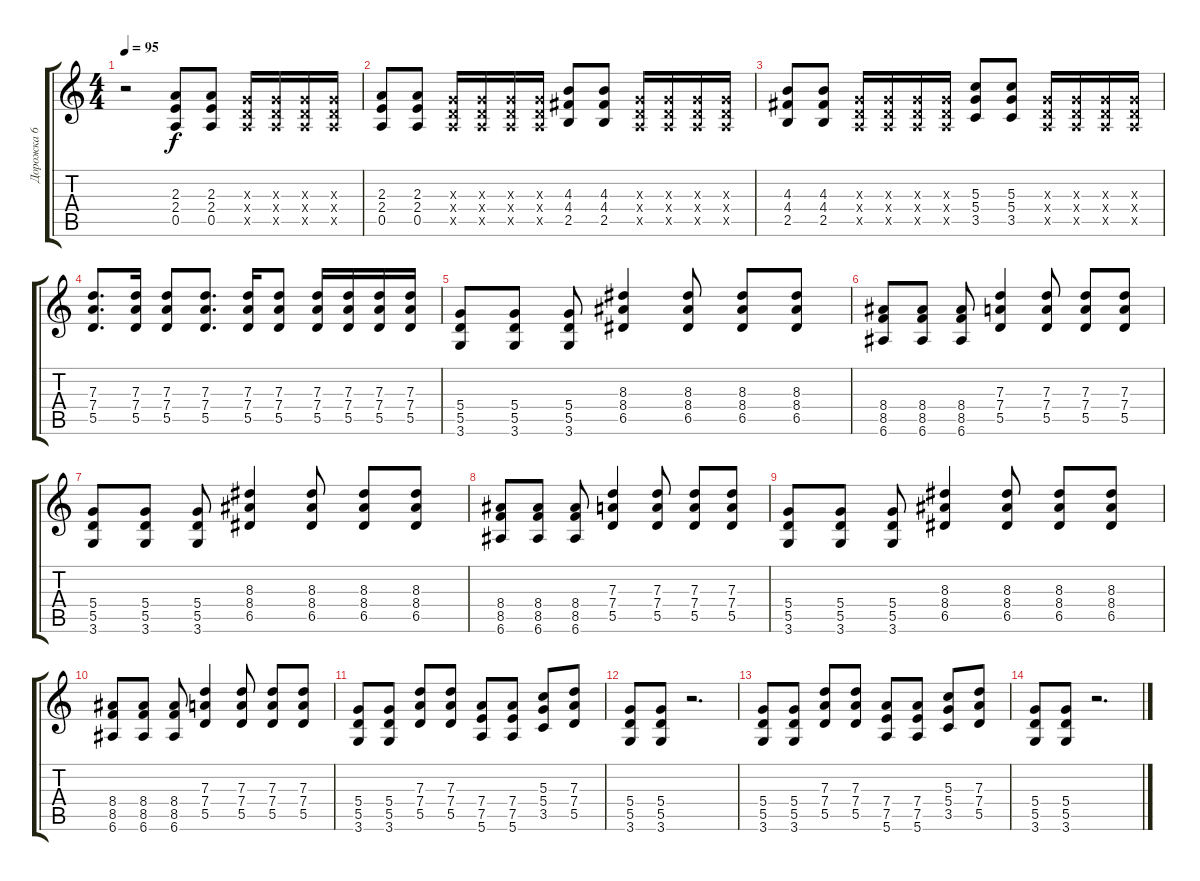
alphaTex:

\track ("Дорожка 6" "Дорожка 6") {instrument overdrivenguitar}
\staff {score tabs}
\tuning (E4 B3 G3 D3 A2 E2) {hide}
\ts (4 4)
\tempo 95
\clef g2
\ks c
r.2{dy f} (2.3 2.4 0.5).8 (2.3 2.4 0.5).8 (0.3{x} 0.4{x} 0.5{x}).16 (0.3{x} 0.4{x} 0.5{x}).16 (0.3{x} 0.4{x} 0.5{x}).16 (0.3{x} 0.4{x} 0.5{x}).16 |
(2.3 2.4 0.5).8 (2.3 2.4 0.5).8 (0.3{x} 0.4{x} 0.5{x}).16 (0.3{x} 0.4{x} 0.5{x}).16 (0.3{x} 0.4{x} 0.5{x}).16 (0.3{x} 0.4{x} 0.5{x}).16 (4.3 4.4 2.5).8 (4.3 4.4 2.5).8 (0.3{x} 0.4{x} 0.5{x}).16 (0.3{x} 0.4{x} 0.5{x}).16 (0.3{x} 0.4{x} 0.5{x}).16 (0.3{x} 0.4{x} 0.5{x}).16 |
(4.3 4.4 2.5).8 (4.3 4.4 2.5).8 (0.3{x} 0.4{x} 0.5{x}).16 (0.3{x} 0.4{x} 0.5{x}).16 (0.3{x} 0.4{x} 0.5{x}).16 (0.3{x} 0.4{x} 0.5{x}).16 (5.3 5.4 3.5).8 (5.3 5.4 3.5).8 (0.3{x} 0.4{x} 0.5{x}).16 (0.3{x} 0.4{x} 0.5{x}).16 (0.3{x} 0.4{x} 0.5{x}).16 (0.3{x} 0.4{x} 0.5{x}).16 |
(7.3 7.4 5.5).8{d} (7.3 7.4 5.5).16 (7.3 7.4 5.5).8 (7.3 7.4 5.5).8{d} (7.3 7.4 5.5).16 (7.3 7.4 5.5).8 (7.3 7.4 5.5).16 (7.3 7.4 5.5).16 (7.3 7.4 5.5).16 (7.3 7.4 5.5).16 |
(5.4 5.5 3.6).8 (5.4 5.5 3.6).8 (5.4 5.5 3.6).8 (8.3 8.4 6.5).4 (8.3 8.4 6.5).8 (8.3 8.4 6.5).8 (8.3 8.4 6.5).8 |
(8.4 8.5 6.6).8 (8.4 8.5 6.6).8 (8.4 8.5 6.6).8 (7.3 7.4 5.5).4 (7.3 7.4 5.5).8 (7.3 7.4 5.5).8 (7.3 7.4 5.5).8 |
(5.4 5.5 3.6).8 (5.4 5.5 3.6).8 (5.4 5.5 3.6).8 (8.3 8.4 6.5).4 (8.3 8.4 6.5).8 (8.3 8.4 6.5).8 (8.3 8.4 6.5).8 |
(8.4 8.5 6.6).8 (8.4 8.5 6.6).8 (8.4 8.5 6.6).8 (7.3 7.4 5.5).4 (7.3 7.4 5.5).8 (7.3 7.4 5.5).8 (7.3 7.4 5.5).8 |
(5.4 5.5 3.6).8 (5.4 5.5 3.6).8 (5.4 5.5 3.6).8 (8.3 8.4 6.5).4 (8.3 8.4 6.5).8 (8.3 8.4 6.5).8 (8.3 8.4 6.5).8 |
(8.4 8.5 6.6).8 (8.4 8.5 6.6).8 (8.4 8.5 6.6).8 (7.3 7.4 5.5).4 (7.3 7.4 5.5).8 (7.3 7.4 5.5).8 (7.3 7.4 5.5).8 |
(5.4 5.5 3.6).8 (5.4 5.5 3.6).8 (7.3 7.4 5.5).8 (7.3 7.4 5.5).8 (7.4 7.5 5.6).8 (7.4 7.5 5.6).8 (5.3 5.4 3.5).8 (7.3 7.4 5.5).8 |
(5.4 5.5 3.6).8 (5.4 5.5 3.6).8 r.2{d} |
(5.4 5.5 3.6).8 (5.4 5.5 3.6).8 (7.3 7.4 5.5).8 (7.3 7.4 5.5).8 (7.4 7.5 5.6).8 (7.4 7.5 5.6).8 (5.3 5.4 3.5).8 (7.3 7.4 5.5).8 |
(5.4 5.5 3.6).8 (5.4 5.5 3.6).8 r.2{d}
